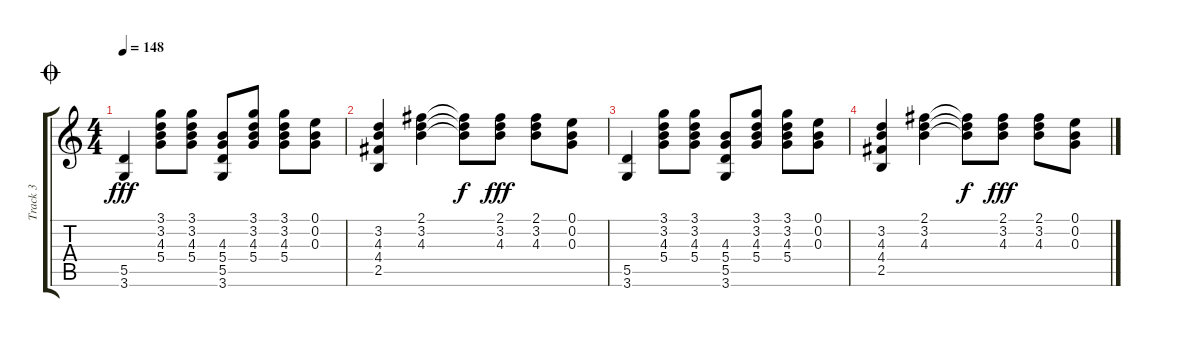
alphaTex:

\track ("Track 3" "Track 3") {instrument acousticguitarsteel}
\staff {score tabs}
\tuning (E4 B3 G3 D3 A2 E2) {hide}
\ts (4 4)
\jump coda
\tempo 148
\clef g2
\ks c
(5.5 3.6).4{dy fff instrument acousticguitarsteel} (3.1 3.2 4.3 5.4).8 (3.1 3.2 4.3 5.4).8 (4.3 5.4 5.5 3.6).8 (3.1 3.2 4.3 5.4).8 (3.1 3.2 4.3 5.4).8 (0.1 0.2 0.3).8 |
(3.2 4.3 4.4 2.5).4 (2.1 3.2 4.3).4 (2.1{t} 3.2{t} 4.3{t}).8{dy f} (2.1 3.2 4.3).8{dy fff} (2.1 3.2 4.3).8 (0.1 0.2 0.3).8 |
(5.5 3.6).4 (3.1 3.2 4.3 5.4).8 (3.1 3.2 4.3 5.4).8 (4.3 5.4 5.5 3.6).8 (3.1 3.2 4.3 5.4).8 (3.1 3.2 4.3 5.4).8 (0.1 0.2 0.3).8 |
(3.2 4.3 4.4 2.5).4 (2.1 3.2 4.3).4 (2.1{t} 3.2{t} 4.3{t}).8{dy f} (2.1 3.2 4.3).8{dy fff} (2.1 3.2 4.3).8 (0.1 0.2 0.3).8
